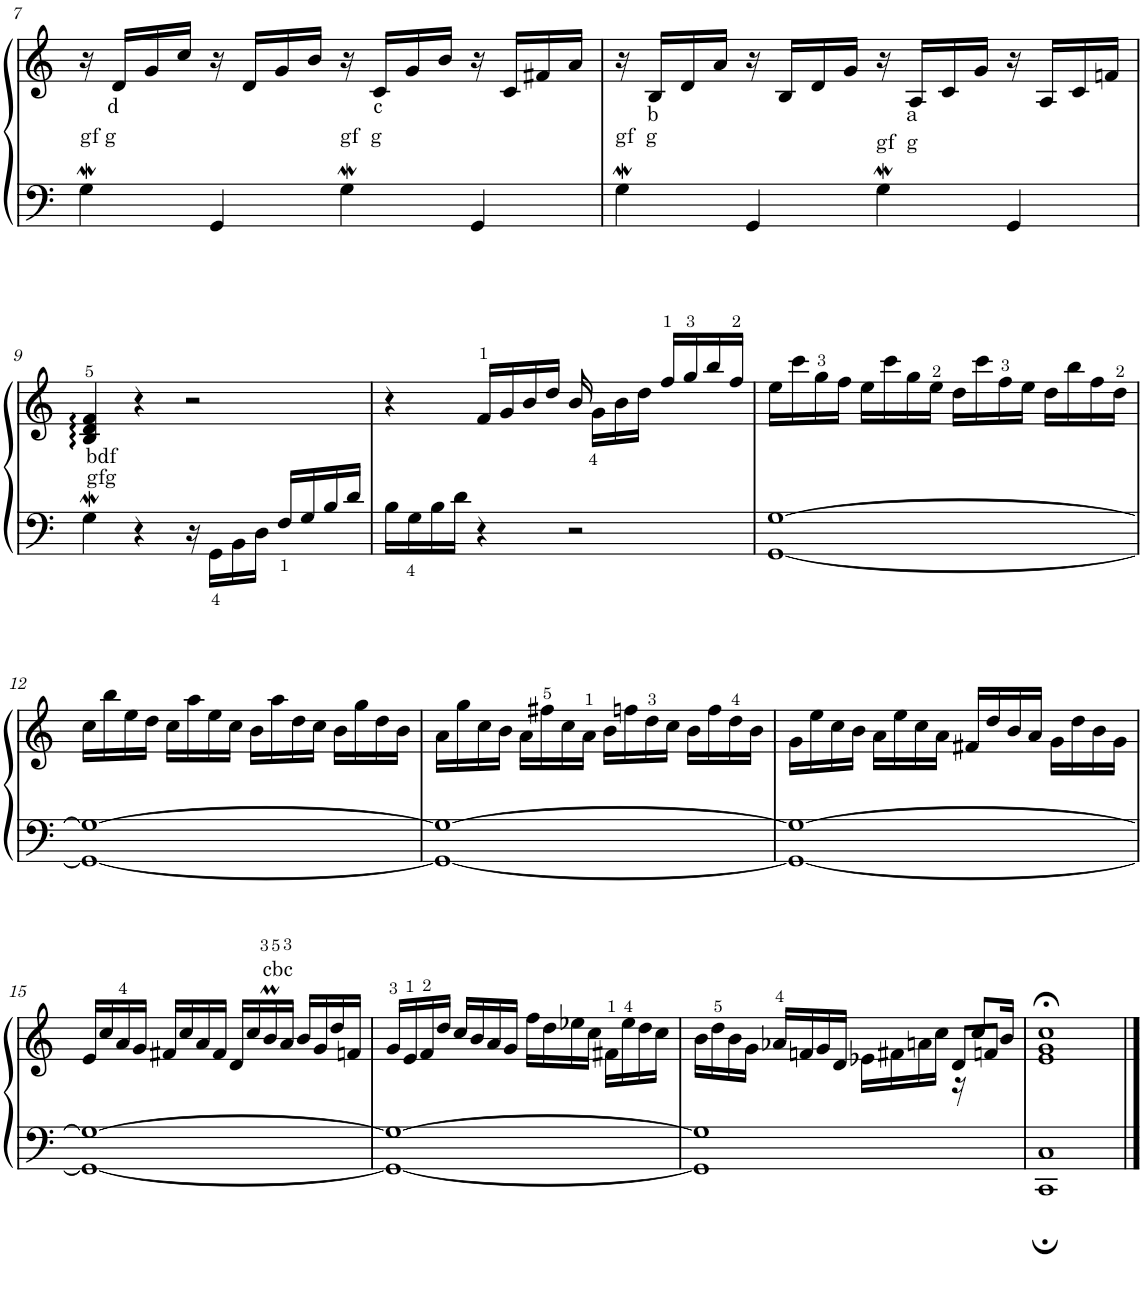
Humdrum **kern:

**kern	**kern
*part1	*part1
*staff2	*staff1
*I"Klavír	*
*I'Klv.	*
!!LO:PB:g=z
*clefF4	*clefG2
*k[]	*k[]
*M4/4	*M4/4
*met(c)	*met(c)
=7	=7
!LO:TX:a:t=gf g	!
4GW\	16r
!	!LO:TX:b:t=d
.	16d/LL
.	16g/
.	16cc/JJ
4GG/	16r
.	16d/LL
.	16g/
.	16b/JJ
!LO:TX:a:t=gf  g	!
4GW\	16r
!	!LO:TX:b:t=c
.	16c/LL
.	16g/
.	16b/JJ
4GG/	16r
.	16c/LL
.	16f#X/
.	16a/JJ
=8	=8
!LO:TX:a:t=gf  g	!
4GW\	16r
!	!LO:TX:b:t=b
.	16B/LL
.	16d/
.	16a/JJ
4GG/	16r
.	16B/LL
.	16d/
.	16g/JJ
!LO:TX:a:t=gf  g	!
4GW\	16r
!	!LO:TX:b:t=a
.	16A/LL
.	16c/
.	16g/JJ
4GG/	16r
.	16A/LL
.	16c/
.	16fn/JJ
!!LO:LB:g=z
=9	=9
!	!LO:TX:b:t=bdf
!LO:TX:a:t=gfg	!
4GW\	4B/: 4d/: 4f/:
4r	4r
16r	2r
16GG\LL	.
16BB\	.
16D\JJ	.
16F/LL	.
16G/	.
16B/	.
16d/JJ	.
=10	=10
*	*^
16B\LL	4r	2ryy
16G\	.	.
16B\	.	.
16d\JJ	.	.
4r	16f/LL	.
.	16g/	.
.	16b/	.
.	16dd/JJ	.
2r	16ryy	16b/
.	16g\LL	4..ryy
.	16b\	.
.	16dd\JJ	.
.	16ff/LL	.
.	16gg/	.
.	16bb/	.
.	16ff/JJ	.
*	*v	*v
=11	=11
[1GG [1G	16ee\LL
.	16ccc\
.	16gg\
.	16ff\JJ
.	16ee\LL
.	16ccc\
.	16gg\
.	16ee\JJ
.	16dd\LL
.	16ccc\
.	16ff\
.	16ee\JJ
.	16dd\LL
.	16bb\
.	16ff\
.	16dd\JJ
!!LO:LB:g=z
=12	=12
1GG_ 1G_	16cc\LL
.	16bb\
.	16ee\
.	16dd\JJ
.	16cc\LL
.	16aa\
.	16ee\
.	16cc\JJ
.	16b\LL
.	16aa\
.	16dd\
.	16cc\JJ
.	16b\LL
.	16gg\
.	16dd\
.	16b\JJ
=13	=13
1GG_ 1G_	16a\LL
.	16gg\
.	16cc\
.	16b\JJ
.	16a\LL
.	16ff#X\
.	16cc\
.	16a\JJ
.	16b\LL
.	16ffn\
.	16dd\
.	16cc\JJ
.	16b\LL
.	16ff\
.	16dd\
.	16b\JJ
=14	=14
1GG_ 1G_	16g\LL
.	16ee\
.	16cc\
.	16b\JJ
.	16a\LL
.	16ee\
.	16cc\
.	16a\JJ
.	16f#X/LL
.	16dd/
.	16b/
.	16a/JJ
.	16g\LL
.	16dd\
.	16b\
.	16g\JJ
!!LO:LB:g=z
=15	=15
1GG_ 1G_	16e/LL
.	16cc/
.	16a/
.	16g/JJ
.	16f#X/LL
.	16cc/
.	16a/
.	16f#/JJ
.	16d/LL
.	16cc/
!	!LO:TX:a:t=cbc
.	16bm/
.	16a/JJ
.	16b/LL
.	16g/
.	16dd/
.	16fn/JJ
=16	=16
1GG_ 1G_	16g/LL
.	16e/
.	16f/
.	16dd/JJ
.	16cc/LL
.	16b/
.	16a/
.	16g/JJ
.	16ff\LL
.	16dd\
.	16ee-X\
.	16cc\JJ
.	16f#X\LL
.	16ee-\
.	16dd\
.	16cc\JJ
=17	=17
*	*^
1GG] 1G]	16b\LL	2.ryy
.	16dd\	.
.	16b\	.
.	16g\JJ	.
.	16a-X/LL	.
.	16fn/	.
.	16g/	.
.	16d/JJ	.
.	16e-X\LL	.
.	16f#X\	.
.	16an\	.
.	16cc\JJ	.
.	8d/L	16r
.	.	8cc/L
.	8fn/J	.
.	.	16b/Jk
*	*v	*v
=18	=18
1CC; 1C;	1e;< 1g;< 1cc;<
==	==
*-	*-
